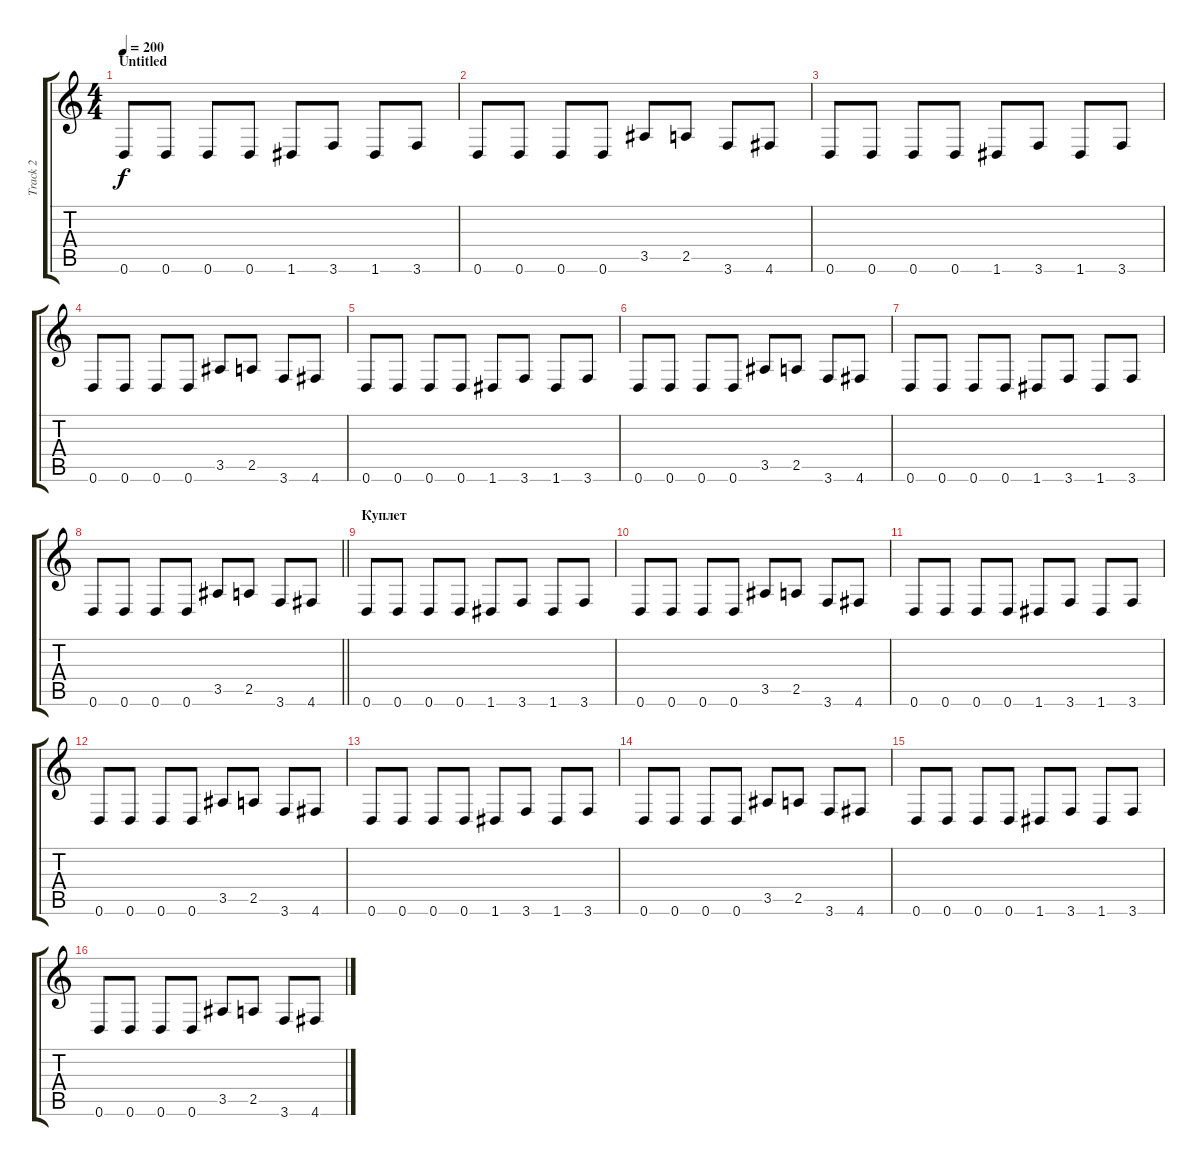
\track ("Track 2" "Track 2") {instrument overdrivenguitar}
\staff {score tabs}
\tuning (D4 A3 F3 C3 G2 D2) {hide}
\ts (4 4)
\section ("" "Untitled")
\tempo 200
\clef g2
\ks c
0.6.8{dy f} 0.6.8 0.6.8 0.6.8 1.6.8 3.6.8 1.6.8 3.6.8 |
0.6.8 0.6.8 0.6.8 0.6.8 3.5.8 2.5.8 3.6.8 4.6.8 |
0.6.8 0.6.8 0.6.8 0.6.8 1.6.8 3.6.8 1.6.8 3.6.8 |
0.6.8 0.6.8 0.6.8 0.6.8 3.5.8 2.5.8 3.6.8 4.6.8 |
0.6.8 0.6.8 0.6.8 0.6.8 1.6.8 3.6.8 1.6.8 3.6.8 |
0.6.8 0.6.8 0.6.8 0.6.8 3.5.8 2.5.8 3.6.8 4.6.8 |
0.6.8 0.6.8 0.6.8 0.6.8 1.6.8 3.6.8 1.6.8 3.6.8 |
\barLineRight lightlight
0.6.8 0.6.8 0.6.8 0.6.8 3.5.8 2.5.8 3.6.8 4.6.8 |
\section ("" "Куплет")
0.6.8 0.6.8 0.6.8 0.6.8 1.6.8 3.6.8 1.6.8 3.6.8 |
0.6.8 0.6.8 0.6.8 0.6.8 3.5.8 2.5.8 3.6.8 4.6.8 |
0.6.8 0.6.8 0.6.8 0.6.8 1.6.8 3.6.8 1.6.8 3.6.8 |
0.6.8 0.6.8 0.6.8 0.6.8 3.5.8 2.5.8 3.6.8 4.6.8 |
0.6.8 0.6.8 0.6.8 0.6.8 1.6.8 3.6.8 1.6.8 3.6.8 |
0.6.8 0.6.8 0.6.8 0.6.8 3.5.8 2.5.8 3.6.8 4.6.8 |
0.6.8 0.6.8 0.6.8 0.6.8 1.6.8 3.6.8 1.6.8 3.6.8 |
0.6.8 0.6.8 0.6.8 0.6.8 3.5.8 2.5.8 3.6.8 4.6.8
